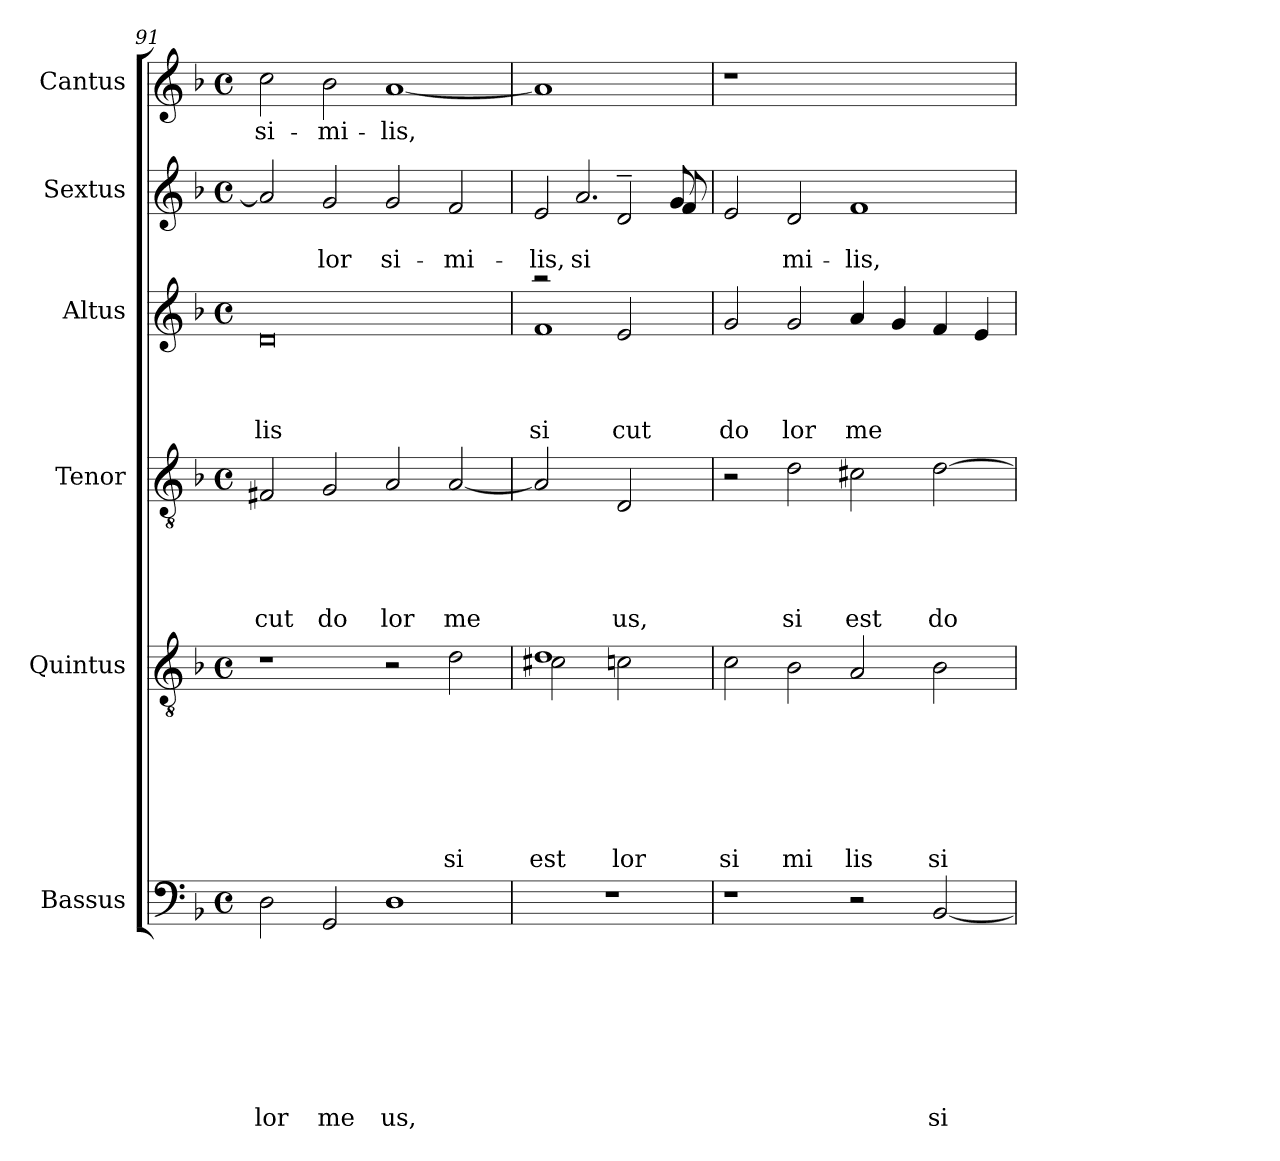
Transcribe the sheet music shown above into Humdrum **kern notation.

**kern	**text	**text	**text	**text	**text	**text	**text	**text	**kern	**text	**text	**text	**text	**text	**text	**text	**kern	**text	**text	**text	**text	**text	**kern	**text	**text	**text	**text	**kern	**text	**text	**kern	**text
*part6	*part6	*part6	*part6	*part6	*part6	*part6	*part6	*part6	*part5	*part5	*part5	*part5	*part5	*part5	*part5	*part5	*part4	*part4	*part4	*part4	*part4	*part4	*part3	*part3	*part3	*part3	*part3	*part2	*part2	*part2	*part1	*part1
*staff6	*staff6	*staff6	*staff6	*staff6	*staff6	*staff6	*staff6	*staff6	*staff5	*staff5	*staff5	*staff5	*staff5	*staff5	*staff5	*staff5	*staff4	*staff4	*staff4	*staff4	*staff4	*staff4	*staff3	*staff3	*staff3	*staff3	*staff3	*staff2	*staff2	*staff2	*staff1	*staff1
*I"Bassus	*	*	*	*	*	*	*	*	*I"Quintus	*	*	*	*	*	*	*	*I"Tenor	*	*	*	*	*	*I"Altus	*	*	*	*	*I"Sextus	*	*	*I"Cantus	*
!!LO:PB:g=z
*clefF4	*	*	*	*	*	*	*	*	*clefGv2	*	*	*	*	*	*	*	*clefGv2	*	*	*	*	*	*clefG2	*	*	*	*	*clefG2	*	*	*clefG2	*
*k[b-]	*	*	*	*	*	*	*	*	*k[b-]	*	*	*	*	*	*	*	*k[b-]	*	*	*	*	*	*k[b-]	*	*	*	*	*k[b-]	*	*	*k[b-]	*
*F:	*	*	*	*	*	*	*	*	*F:	*	*	*	*	*	*	*	*F:	*	*	*	*	*	*F:	*	*	*	*	*F:	*	*	*F:	*
*M4/4	*	*	*	*	*	*	*	*	*M4/4	*	*	*	*	*	*	*	*M4/4	*	*	*	*	*	*M4/4	*	*	*	*	*M4/4	*	*	*M4/4	*
*met(c)	*	*	*	*	*	*	*	*	*met(c)	*	*	*	*	*	*	*	*met(c)	*	*	*	*	*	*met(c)	*	*	*	*	*met(c)	*	*	*met(c)	*
=91	=91	=91	=91	=91	=91	=91	=91	=91	=91	=91	=91	=91	=91	=91	=91	=91	=91	=91	=91	=91	=91	=91	=91	=91	=91	=91	=91	=91	=91	=91	=91	=91
!	!	!	!	!	!	!	!	!LO:LY:b	!	!	!	!	!	!	!	!	!	!	!	!	!	!LO:LY:b	!	!	!	!	!LO:LY:b	!	!	!	!	!LO:LY:b
2D\	.	.	.	.	.	.	.	lor	1r	.	.	.	.	.	.	.	2F#X/	.	.	.	.	-cut	0d	.	.	.	-lis	2a/]	.	.	2cc\	si-
!	!	!	!	!	!	!	!	!LO:LY:b	!	!	!	!	!	!	!	!	!	!	!	!	!	!LO:LY:b	!	!	!	!	!	!	!	!LO:LY:b	!	!LO:LY:b
2GG/	.	.	.	.	.	.	.	me	.	.	.	.	.	.	.	.	2G/	.	.	.	.	do	.	.	.	.	.	2g/	.	lor	2b-\	-mi-
!	!	!	!	!	!	!	!	!LO:LY:b	!	!	!	!	!	!	!	!	!	!	!	!	!	!LO:LY:b	!	!	!	!	!	!	!	!LO:LY:b	!	!LO:LY:b
1D	.	.	.	.	.	.	.	us,	2r	.	.	.	.	.	.	.	2A/	.	.	.	.	lor	.	.	.	.	.	2g/	.	si-	[<1a	-lis,
!	!	!	!	!	!	!	!	!	!	!	!	!	!	!	!	!LO:LY:b	!	!	!	!	!	!LO:LY:b	!	!	!	!	!	!	!	!LO:LY:b	!	!
.	.	.	.	.	.	.	.	.	2d\	.	.	.	.	.	.	si	[<2A/	.	.	.	.	me	.	.	.	.	.	2f/	.	-mi-	.	.
=92	=92	=92	=92	=92	=92	=92	=92	=92	=92	=92	=92	=92	=92	=92	=92	=92	=92	=92	=92	=92	=92	=92	=92	=92	=92	=92	=92	=92	=92	=92	=92	=92
!	!	!	!	!	!	!	!	!	!	!	!	!	!	!	!	!LO:LY:b	!	!	!	!	!	!	!	!	!	!	!	!	!	!	!	!
*	*	*	*	*	*	*	*	*	*^	*	*	*	*	*	*	*	*	*	*	*	*	*	*	*	*	*	*	*	*	*	*	*
!	!	!	!	!	!	!	!	!	!	!	!	!	!	!	!	!	!LO:LY:b	!	!	!	!	!	!	!	!	!	!	!LO:LY:b	!	!	!LO:LY:b	!	!
*	*	*	*	*	*	*	*	*	*	*	*	*	*	*	*	*	*	*	*	*	*	*	*	*^	*	*	*	*	*^	*	*	*	*
*	*	*	*	*	*	*	*	*	*	*	*	*	*	*	*	*	*	*	*	*	*	*	*	*	*	*	*	*	*	*	*^	*	*	*	*
*	*	*	*	*	*	*	*	*	*	*	*	*	*	*	*	*	*	*	*	*	*	*	*	*	*	*	*	*	*	*	*	*^	*	*	*	*
1r	.	.	.	.	.	.	.	.	1d	2c#X\	.	.	.	.	.	.	est	2A/]	.	.	.	.	.	2raa	1f	.	.	.	si	2e/	4ryy	2..ryy	2..ryy	.	-lis,	1a]	.
!	!	!	!	!	!	!	!	!	!	!	!	!	!	!	!	!	!	!	!	!	!	!	!	!	!	!	!	!	!	!	!	!	!	!	!LO:LY:b	!	!
.	.	.	.	.	.	.	.	.	.	.	.	.	.	.	.	.	.	.	.	.	.	.	.	.	.	.	.	.	.	.	2.a/	.	.	.	si-	.	.
!	!	!	!	!	!	!	!	!	!	!	!	!	!	!	!	!	!LO:LY:b	!	!	!	!	!	!LO:LY:b	!	!	!	!	!	!LO:LY:b	!	!	!	!	!	!	!	!
.	.	.	.	.	.	.	.	.	.	2cn\	.	.	.	.	.	.	lor	2D/	.	.	.	.	us,	2e/	.	.	.	.	cut	2d~>/	.	.	.	.	.	.	.
.	.	.	.	.	.	.	.	.	.	.	.	.	.	.	.	.	.	.	.	.	.	.	.	.	.	.	.	.	.	.	.	8g/	8f/	.	.	.	.
*	*	*	*	*	*	*	*	*	*v	*v	*	*	*	*	*	*	*	*	*	*	*	*	*	*v	*v	*	*	*	*	*	*	*	*	*	*	*	*
=93	=93	=93	=93	=93	=93	=93	=93	=93	=93	=93	=93	=93	=93	=93	=93	=93	=93	=93	=93	=93	=93	=93	=93	=93	=93	=93	=93	=93	=93	=93	=93	=93	=93	=93	=93
!	!	!	!	!	!	!	!	!	!	!	!	!	!	!	!	!LO:LY:b	!	!	!	!	!	!	!	!	!	!	!LO:LY:b	!	!	!	!	!	!	!	!
*	*	*	*	*	*	*	*	*	*	*	*	*	*	*	*	*	*	*	*	*	*	*	*	*	*	*	*	*v	*v	*v	*v	*	*	*	*
1r	.	.	.	.	.	.	.	.	2c\	.	.	.	.	.	.	si	2r	.	.	.	.	.	2g/	.	.	.	do	2e/	.	.	1r	.
!	!	!	!	!	!	!	!	!	!	!	!	!	!	!	!	!LO:LY:b	!	!	!	!	!	!LO:LY:b	!	!	!	!	!LO:LY:b	!	!	!LO:LY:b	!	!
.	.	.	.	.	.	.	.	.	2B-\	.	.	.	.	.	.	mi	2d\	.	.	.	.	si	2g/	.	.	.	lor	2d/	.	-mi-	.	.
!	!	!	!	!	!	!	!	!	!	!	!	!	!	!	!	!LO:LY:b	!	!	!	!	!	!LO:LY:b	!	!	!	!	!LO:LY:b	!	!	!LO:LY:b	!	!
2r	.	.	.	.	.	.	.	.	2A/	.	.	.	.	.	.	lis	2c#X\	.	.	.	.	est	4a/	.	.	.	me	1f	.	-lis,	1ryy	.
.	.	.	.	.	.	.	.	.	.	.	.	.	.	.	.	.	.	.	.	.	.	.	4g/	.	.	.	.	.	.	.	.	.
!	!	!	!	!	!	!	!	!LO:LY:b	!	!	!	!	!	!	!	!LO:LY:b	!	!	!	!	!	!LO:LY:b	!	!	!	!	!	!	!	!	!	!
[<2BB-/	.	.	.	.	.	.	.	si	2B-\	.	.	.	.	.	.	si	[>2d\	.	.	.	.	do	4f/	.	.	.	.	.	.	.	.	.
.	.	.	.	.	.	.	.	.	.	.	.	.	.	.	.	.	.	.	.	.	.	.	4e/	.	.	.	.	.	.	.	.	.
=	=	=	=	=	=	=	=	=	=	=	=	=	=	=	=	=	=	=	=	=	=	=	=	=	=	=	=	=	=	=	=	=
*-	*-	*-	*-	*-	*-	*-	*-	*-	*-	*-	*-	*-	*-	*-	*-	*-	*-	*-	*-	*-	*-	*-	*-	*-	*-	*-	*-	*-	*-	*-	*-	*-
